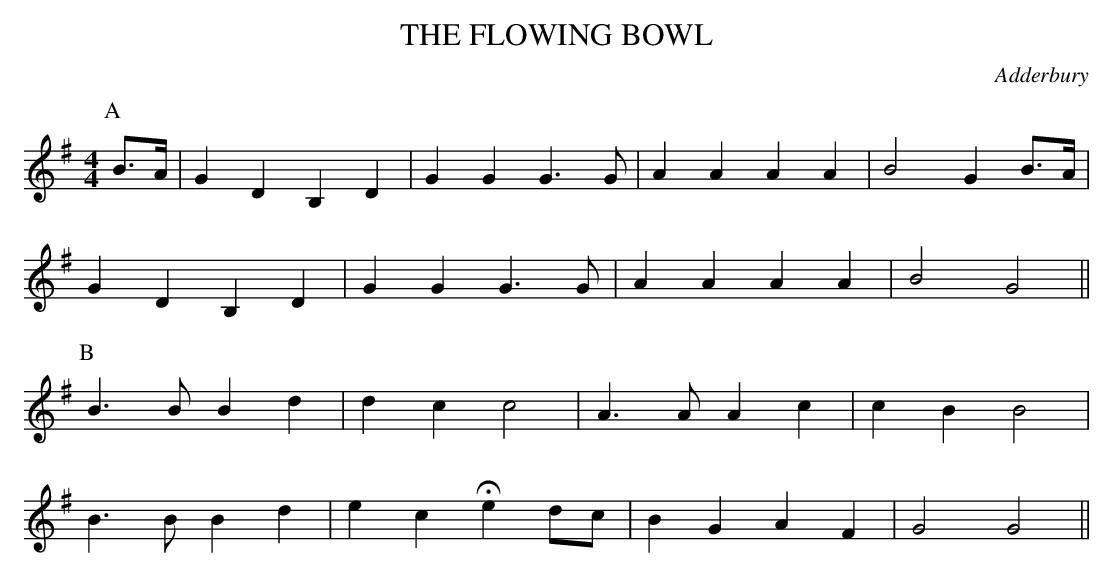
X:1
T: THE FLOWING BOWL
O: Adderbury
M: 4/4
L: 1/8
K: G
P: A
B>A | G2D2 B,2D2 | G2G2 G3G | A2A2 A2A2 | B4 G2B>A |
      G2D2 B,2D2 | G2G2 G3G | A2A2 A2A2 | B4 G4   ||
P: B
      B3B B2d2 | d2c2  c4   | A3A  A2c2 | c2B2 B4  |
      B3B B2d2 | e2c2 He2dc | B2G2 A2F2 | G4   G4 ||
